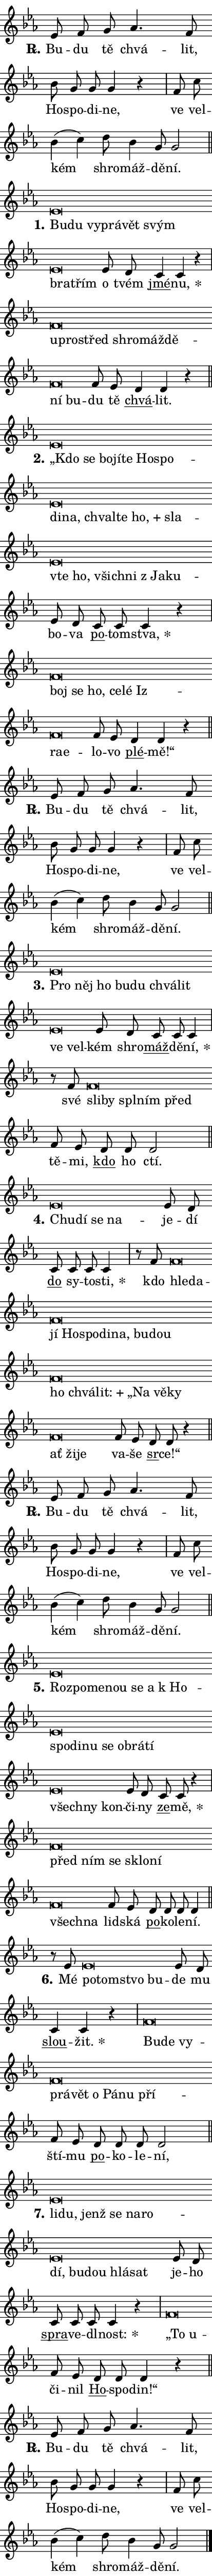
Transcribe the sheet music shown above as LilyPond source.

\version "2.24.0"
\header { tagline = "" }
\paper {
  indent = 0\cm
  top-margin = 0\cm
  right-margin = 0\cm
  bottom-margin = 0\cm
  left-margin = 0\cm
  paper-width = 7\cm
  page-breaking = #ly:one-page-breaking
  system-system-spacing.basic-distance = #11
  score-system-spacing.basic-distance = #11
  ragged-last = ##f
}


%% Author: Thomas Morley
%% https://lists.gnu.org/archive/html/lilypond-user/2020-05/msg00002.html
#(define (line-position grob)
"Returns position of @var[grob} in current system:
   @code{'start}, if at first time-step
   @code{'end}, if at last time-step
   @code{'middle} otherwise
"
  (let* ((col (ly:item-get-column grob))
         (ln (ly:grob-object col 'left-neighbor))
         (rn (ly:grob-object col 'right-neighbor))
         (col-to-check-left (if (ly:grob? ln) ln col))
         (col-to-check-right (if (ly:grob? rn) rn col))
         (break-dir-left
           (and
             (ly:grob-property col-to-check-left 'non-musical #f)
             (ly:item-break-dir col-to-check-left)))
         (break-dir-right
           (and
             (ly:grob-property col-to-check-right 'non-musical #f)
             (ly:item-break-dir col-to-check-right))))
        (cond ((eqv? 1 break-dir-left) 'start)
              ((eqv? -1 break-dir-right) 'end)
              (else 'middle))))

#(define (tranparent-at-line-position vctor)
  (lambda (grob)
  "Relying on @code{line-position} select the relevant enry from @var{vctor}.
Used to determine transparency,"
    (case (line-position grob)
      ((end) (not (vector-ref vctor 0)))
      ((middle) (not (vector-ref vctor 1)))
      ((start) (not (vector-ref vctor 2))))))

noteHeadBreakVisibility =
#(define-music-function (break-visibility)(vector?)
"Makes @code{NoteHead}s transparent relying on @var{break-visibility}"
#{
  \override NoteHead.transparent =
    #(tranparent-at-line-position break-visibility)
#})

#(define delete-ledgers-for-transparent-note-heads
  (lambda (grob)
    "Reads whether a @code{NoteHead} is transparent.
If so this @code{NoteHead} is removed from @code{'note-heads} from
@var{grob}, which is supposed to be @code{LedgerLineSpanner}.
As a result ledgers are not printed for this @code{NoteHead}"
    (let* ((nhds-array (ly:grob-object grob 'note-heads))
           (nhds-list
             (if (ly:grob-array? nhds-array)
                 (ly:grob-array->list nhds-array)
                 '()))
           ;; Relies on the transparent-property being done before
           ;; Staff.LedgerLineSpanner.after-line-breaking is executed.
           ;; This is fragile ...
           (to-keep
             (remove
               (lambda (nhd)
                 (ly:grob-property nhd 'transparent #f))
               nhds-list)))
      ;; TODO find a better method to iterate over grob-arrays, similiar
      ;; to filter/remove etc for lists
      ;; For now rebuilt from scratch
      (set! (ly:grob-object grob 'note-heads)  '())
      (for-each
        (lambda (nhd)
          (ly:pointer-group-interface::add-grob grob 'note-heads nhd))
        to-keep))))

hideNotes = {
  \noteHeadBreakVisibility #begin-of-line-visible
}
unHideNotes = {
  \noteHeadBreakVisibility #all-visible
}

% work-around for resetting accidentals
% https://lilypond.org/doc/v2.23/Documentation/notation/displaying-rhythms#unmetered-music
cadenzaMeasure = {
  \cadenzaOff
  \partial 1024 s1024
  \cadenzaOn
}

#(define-markup-command (accent layout props text) (markup?)
  "Underline accented syllable"
  (interpret-markup layout props
    #{\markup \override #'(offset . 4.3) \underline { #text }#}))

responsum = \markup \concat {
  "R" \hspace #-1.05 \path #0.1 #'((moveto 0 0.07) (lineto 0.9 0.8)) \hspace #0.05 "."
}

\layout {
    \context {
        \Staff
        \remove "Time_signature_engraver"
        \override LedgerLineSpanner.after-line-breaking = #delete-ledgers-for-transparent-note-heads
    }
    \context {
        \Voice {
            \override NoteHead.output-attributes = #'((class . "notehead"))
            \override Hairpin.height = #0.55
        }
    }
    \context {
        \Lyrics {
            \override StanzaNumber.output-attributes = #'((class . "stanzanumber"))
            \override LyricSpace.minimum-distance = #0.9
            \override LyricText.font-name = #"TeX Gyre Schola"
            \override LyricText.font-size = 1
            \override StanzaNumber.font-name = #"TeX Gyre Schola Bold"
            \override StanzaNumber.font-size = 1
        }
    }
}

% magnetic-lyrics.ily
%
%   written by
%     Jean Abou Samra <jean@abou-samra.fr>
%     Werner Lemberg <wl@gnu.org>
%
%   adapted by
%     Jiri Hon <jiri.hon@gmail.com>
%
% Version 2022-Apr-15

% https://www.mail-archive.com/lilypond-user@gnu.org/msg149350.html

#(define (Left_hyphen_pointer_engraver context)
   "Collect syllable-hyphen-syllable occurrences in lyrics and store
them in properties.  This engraver only looks to the left.  For
example, if the lyrics input is @code{foo -- bar}, it does the
following.

@itemize @bullet
@item
Set the @code{text} property of the @code{LyricHyphen} grob between
@q{foo} and @q{bar} to @code{foo}.

@item
Set the @code{left-hyphen} property of the @code{LyricText} grob with
text @q{foo} to the @code{LyricHyphen} grob between @q{foo} and
@q{bar}.
@end itemize

Use this auxiliary engraver in combination with the
@code{lyric-@/text::@/apply-@/magnetic-@/offset!} hook."
   (let ((hyphen #f)
         (text #f))
     (make-engraver
      (acknowledgers
       ((lyric-syllable-interface engraver grob source-engraver)
        (set! text grob)))
      (end-acknowledgers
       ((lyric-hyphen-interface engraver grob source-engraver)
        ;(when (not (grob::has-interface grob 'lyric-space-interface))
          (set! hyphen grob)));)
      ((stop-translation-timestep engraver)
       (when (and text hyphen)
         (ly:grob-set-object! text 'left-hyphen hyphen))
       (set! text #f)
       (set! hyphen #f)))))

#(define (lyric-text::apply-magnetic-offset! grob)
   "If the space between two syllables is less than the value in
property @code{LyricText@/.details@/.squash-threshold}, move the right
syllable to the left so that it gets concatenated with the left
syllable.

Use this function as a hook for
@code{LyricText@/.after-@/line-@/breaking} if the
@code{Left_@/hyphen_@/pointer_@/engraver} is active."
   (let ((hyphen (ly:grob-object grob 'left-hyphen #f)))
     (when hyphen
       (let ((left-text (ly:spanner-bound hyphen LEFT)))
         (when (grob::has-interface left-text 'lyric-syllable-interface)
           (let* ((common (ly:grob-common-refpoint grob left-text X))
                  (this-x-ext (ly:grob-extent grob common X))
                  (left-x-ext
                   (begin
                     ;; Trigger magnetism for left-text.
                     (ly:grob-property left-text 'after-line-breaking)
                     (ly:grob-extent left-text common X)))
                  ;; `delta` is the gap width between two syllables.
                  (delta (- (interval-start this-x-ext)
                            (interval-end left-x-ext)))
                  (details (ly:grob-property grob 'details))
                  (threshold (assoc-get 'squash-threshold details 0.2)))
             (when (< delta threshold)
               (let* (;; We have to manipulate the input text so that
                      ;; ligatures crossing syllable boundaries are not
                      ;; disabled.  For languages based on the Latin
                      ;; script this is essentially a beautification.
                      ;; However, for non-Western scripts it can be a
                      ;; necessity.
                      (lt (ly:grob-property left-text 'text))
                      (rt (ly:grob-property grob 'text))
                      (is-space (grob::has-interface hyphen 'lyric-space-interface))
                      (space (if is-space " " ""))
                      (space-markup (grob-interpret-markup grob " "))
                      (space-size (interval-length (ly:stencil-extent space-markup X)))
                      (extra-delta (if is-space space-size 0))
                      ;; Append new syllable.
                      (ltrt-space (if (and (string? lt) (string? rt))
                                (string-append lt space rt)
                                (make-concat-markup (list lt space rt))))
                      ;; Right-align `ltrt` to the right side.
                      (ltrt-space-markup (grob-interpret-markup
                               grob
                               (make-translate-markup
                                (cons (interval-length this-x-ext) 0)
                                (make-right-align-markup ltrt-space)))))
                 (begin
                   ;; Don't print `left-text`.
                   (ly:grob-set-property! left-text 'stencil #f)
                   ;; Set text and stencil (which holds all collected
                   ;; syllables so far) and shift it to the left.
                   (ly:grob-set-property! grob 'text ltrt-space)
                   (ly:grob-set-property! grob 'stencil ltrt-space-markup)
                   (ly:grob-translate-axis! grob (- (- delta extra-delta)) X))))))))))


#(define (lyric-hyphen::displace-bounds-first grob)
   ;; Make very sure this callback isn't triggered too early.
   (let ((left (ly:spanner-bound grob LEFT))
         (right (ly:spanner-bound grob RIGHT)))
     (ly:grob-property left 'after-line-breaking)
     (ly:grob-property right 'after-line-breaking)
     (ly:lyric-hyphen::print grob)))

squashThreshold = #0.4

\layout {
  \context {
    \Lyrics
    \consists #Left_hyphen_pointer_engraver
    \override LyricText.after-line-breaking =
      #lyric-text::apply-magnetic-offset!
    \override LyricHyphen.stencil = #lyric-hyphen::displace-bounds-first
    \override LyricText.details.squash-threshold = \squashThreshold
    \override LyricHyphen.minimum-distance = 0
    \override LyricHyphen.minimum-length = \squashThreshold
  }
}

squash = \override LyricText.details.squash-threshold = 9999
unSquash = \override LyricText.details.squash-threshold = \squashThreshold

left = \override LyricText.self-alignment-X = #LEFT
unLeft = \revert LyricText.self-alignment-X

starOffset = #(lambda (grob) 
                (let ((x_offset (ly:self-alignment-interface::aligned-on-x-parent grob)))
                  (if (= x_offset 0) 0 (+ x_offset 1.2))))

star = #(define-music-function (syllable)(string?)
"Append star separator at the end of a syllable"
#{
  \once \override LyricText.X-offset = #starOffset
  \lyricmode { \markup {
    #syllable
    \override #'((font-name . "TeX Gyre Schola Bold")) \hspace #0.2 \lower #0.65 \larger "*"
  } }
#})

starAccent = #(define-music-function (syllable)(string?)
"Append star separator at the end of a syllable and make accent"
#{
  \once \override LyricText.X-offset = #starOffset
  \lyricmode { \markup {
    \accent #syllable
    \override #'((font-name . "TeX Gyre Schola Bold")) \hspace #0.2 \lower #0.65 \larger "*"
  } }
#})

breath = #(define-music-function (syllable)(string?)
"Append breathing indicator at the end of a syllable"
#{
  \lyricmode { \markup { #syllable "+" } }
#})

optionalBreath = #(define-music-function (syllable)(string?)
"Append optional breathing indicator at the end of a syllable"
#{
  \lyricmode { \markup { #syllable "(+)" } }
#})


\score {
    <<
        \new Voice = "melody" { \cadenzaOn \key es \major \relative { es'8 f g as4. f8 \bar "" bes g g g4 r \cadenzaMeasure \bar "|" f8 c' \bar "" bes4( c) \bar "" d8 bes4 g8 g2 \cadenzaMeasure \bar "||" \break } }
        \new Lyrics \lyricsto "melody" { \lyricmode { \set stanza = \responsum
Bu -- du tě chvá -- lit, Ho -- spo -- di -- ne, ve vel -- kém shro -- máž -- dě -- ní. } }
    >>
    \layout {}
}

\score {
    <<
        \new Voice = "melody" { \cadenzaOn \key es \major \relative { es'\breve*1/16 \hideNotes \breve*1/16 \bar "" \breve*1/16 \bar "" \breve*1/16 \bar "" \breve*1/16 \bar "" \breve*1/16 \bar "" \breve*1/16 \breve*1/16 \bar "" \unHideNotes es8 d \bar "" c4 c r \cadenzaMeasure \bar "|" f\breve*1/16 \hideNotes \breve*1/16 \bar "" \breve*1/16 \bar "" \breve*1/16 \bar "" \breve*1/16 \bar "" \breve*1/16 \breve*1/16 \bar "" \unHideNotes f8 es \bar "" d4 d r \cadenzaMeasure \bar "||" \break } }
        \new Lyrics \lyricsto "melody" { \lyricmode { \set stanza = "1."
\left Bu -- \squash du vy -- prá -- vět svým bra -- třím \unLeft \unSquash o tvém \markup \accent jmé -- \star nu, \left upro -- \squash střed shro -- máž -- dě -- ní bu -- \unLeft \unSquash du tě \markup \accent chvá -- lit. } }
    >>
    \layout {}
}

\score {
    <<
        \new Voice = "melody" { \cadenzaOn \key es \major \relative { es'\breve*1/16 \hideNotes \breve*1/16 \bar "" \breve*1/16 \bar "" \breve*1/16 \bar "" \breve*1/16 \bar "" \breve*1/16 \bar "" \breve*1/16 \bar "" \breve*1/16 \bar "" \breve*1/16 \bar "" \breve*1/16 \bar "" \breve*1/16 \bar "" \breve*1/16 \bar "" \breve*1/16 \bar "" \breve*1/16 \bar "" \breve*1/16 \bar "" \breve*1/16 \bar "" \breve*1/16 \bar "" \breve*1/16 \breve*1/16 \bar "" \unHideNotes es8 d \bar "" c c c4 r \cadenzaMeasure \bar "|" f\breve*1/16 \hideNotes \breve*1/16 \bar "" \breve*1/16 \bar "" \breve*1/16 \bar "" \breve*1/16 \bar "" \breve*1/16 \bar "" \breve*1/16 \breve*1/16 \bar "" \unHideNotes f8 es \bar "" d4 d r \cadenzaMeasure \bar "||" \break } }
        \new Lyrics \lyricsto "melody" { \lyricmode { \set stanza = "2."
\left „Kdo \squash se bo -- jí -- te Ho -- spo -- di -- na, chval -- te \breath "ho," sla -- vte ho, všich -- ni "z Ja" -- ku -- \unLeft \unSquash bo -- va \markup \accent po -- tom -- \star stva, \left boj \squash se ho, ce -- lé Iz -- ra -- e -- \unLeft \unSquash lo -- vo \markup \accent plé -- mě!“ } }
    >>
    \layout {}
}

\score {
    <<
        \new Voice = "melody" { \cadenzaOn \key es \major \relative { es'8 f g as4. f8 \bar "" bes g g g4 r \cadenzaMeasure \bar "|" f8 c' \bar "" bes4( c) \bar "" d8 bes4 g8 g2 \cadenzaMeasure \bar "||" \break } }
        \new Lyrics \lyricsto "melody" { \lyricmode { \set stanza = \responsum
Bu -- du tě chvá -- lit, Ho -- spo -- di -- ne, ve vel -- kém shro -- máž -- dě -- ní. } }
    >>
    \layout {}
}

\score {
    <<
        \new Voice = "melody" { \cadenzaOn \key es \major \relative { es'\breve*1/16 \hideNotes \breve*1/16 \bar "" \breve*1/16 \bar "" \breve*1/16 \bar "" \breve*1/16 \bar "" \breve*1/16 \bar "" \breve*1/16 \bar "" \breve*1/16 \breve*1/16 \bar "" \unHideNotes es8 d \bar "" c c c4 \cadenzaMeasure \bar "|" r8 f8 f\breve*1/16 \hideNotes \breve*1/16 \bar "" \breve*1/16 \bar "" \breve*1/16 \breve*1/16 \bar "" \unHideNotes f8 es \bar "" d8 d d2 \cadenzaMeasure \bar "||" \break } }
        \new Lyrics \lyricsto "melody" { \lyricmode { \set stanza = "3."
\left Pro \squash něj ho bu -- du chvá -- lit ve vel -- \unLeft \unSquash kém shro -- \markup \accent máž -- dě -- \star ní, své \left sli -- \squash by spl -- ním před \unLeft \unSquash tě -- mi, \markup \accent kdo ho ctí. } }
    >>
    \layout {}
}

\score {
    <<
        \new Voice = "melody" { \cadenzaOn \key es \major \relative { es'\breve*1/16 \hideNotes \breve*1/16 \bar "" \breve*1/16 \breve*1/16 \bar "" \unHideNotes es8 d \bar "" c c c c4 \cadenzaMeasure \bar "|" r8 f8 f\breve*1/16 \hideNotes \breve*1/16 \bar "" \breve*1/16 \bar "" \breve*1/16 \bar "" \breve*1/16 \bar "" \breve*1/16 \bar "" \breve*1/16 \bar "" \breve*1/16 \bar "" \breve*1/16 \bar "" \breve*1/16 \bar "" \breve*1/16 \bar "" \breve*1/16 \bar "" \breve*1/16 \bar "" \breve*1/16 \bar "" \breve*1/16 \bar "" \breve*1/16 \bar "" \breve*1/16 \breve*1/16 \bar "" \unHideNotes f8 es \bar "" d8 d r4 \cadenzaMeasure \bar "||" \break } }
        \new Lyrics \lyricsto "melody" { \lyricmode { \set stanza = "4."
\left Chu -- \squash dí se na -- \unLeft \unSquash je -- dí \markup \accent do sy -- to -- \star sti, kdo \left hle -- \squash da -- jí Ho -- spo -- di -- na, bu -- dou ho chvá -- \breath "lit:" „Na vě -- ky ať ži -- je \unLeft \unSquash va -- še \markup \accent sr -- ce!“ } }
    >>
    \layout {}
}

\score {
    <<
        \new Voice = "melody" { \cadenzaOn \key es \major \relative { es'8 f g as4. f8 \bar "" bes g g g4 r \cadenzaMeasure \bar "|" f8 c' \bar "" bes4( c) \bar "" d8 bes4 g8 g2 \cadenzaMeasure \bar "||" \break } }
        \new Lyrics \lyricsto "melody" { \lyricmode { \set stanza = \responsum
Bu -- du tě chvá -- lit, Ho -- spo -- di -- ne, ve vel -- kém shro -- máž -- dě -- ní. } }
    >>
    \layout {}
}

\score {
    <<
        \new Voice = "melody" { \cadenzaOn \key es \major \relative { es'\breve*1/16 \hideNotes \breve*1/16 \bar "" \breve*1/16 \bar "" \breve*1/16 \bar "" \breve*1/16 \bar "" \breve*1/16 \bar "" \breve*1/16 \bar "" \breve*1/16 \bar "" \breve*1/16 \bar "" \breve*1/16 \bar "" \breve*1/16 \bar "" \breve*1/16 \bar "" \breve*1/16 \bar "" \breve*1/16 \bar "" \breve*1/16 \bar "" \breve*1/16 \breve*1/16 \bar "" \unHideNotes es8 d \bar "" c8 c r4 \cadenzaMeasure \bar "|" f\breve*1/16 \hideNotes \breve*1/16 \bar "" \breve*1/16 \bar "" \breve*1/16 \bar "" \breve*1/16 \bar "" \breve*1/16 \breve*1/16 \bar "" \unHideNotes f8 es \bar "" d d d d4 \cadenzaMeasure \bar "||" \break } }
        \new Lyrics \lyricsto "melody" { \lyricmode { \set stanza = "5."
\left Roz -- \squash po -- me -- nou se a "k Ho" -- spo -- di -- nu se ob -- rá -- tí všech -- ny kon -- \unLeft \unSquash či -- ny \markup \accent ze -- \star mě, \left před \squash ním se sklo -- ní všech -- na \unLeft \unSquash lid -- ská \markup \accent po -- ko -- le -- ní. } }
    >>
    \layout {}
}

\score {
    <<
        \new Voice = "melody" { \cadenzaOn \key es \major \relative { r8 es'8 es\breve*1/16 \hideNotes \breve*1/16 \bar "" \breve*1/16 \breve*1/16 \bar "" \unHideNotes es8 d \bar "" c4 c r \cadenzaMeasure \bar "|" f\breve*1/16 \hideNotes \breve*1/16 \bar "" \breve*1/16 \bar "" \breve*1/16 \bar "" \breve*1/16 \bar "" \breve*1/16 \bar "" \breve*1/16 \bar "" \breve*1/16 \breve*1/16 \bar "" \unHideNotes f8 es \bar "" d d d d2 \cadenzaMeasure \bar "||" \break } }
        \new Lyrics \lyricsto "melody" { \lyricmode { \set stanza = "6."
Mé \left po -- \squash tom -- stvo bu -- \unLeft \unSquash de mu \markup \accent slou -- \star žit. \left Bu -- \squash de vy -- prá -- vět o Pá -- nu pří -- \unLeft \unSquash ští -- mu \markup \accent po -- ko -- le -- ní, } }
    >>
    \layout {}
}

\score {
    <<
        \new Voice = "melody" { \cadenzaOn \key es \major \relative { es'\breve*1/16 \hideNotes \breve*1/16 \bar "" \breve*1/16 \bar "" \breve*1/16 \bar "" \breve*1/16 \bar "" \breve*1/16 \bar "" \breve*1/16 \bar "" \breve*1/16 \bar "" \breve*1/16 \bar "" \breve*1/16 \breve*1/16 \bar "" \unHideNotes es8 d \bar "" c c c c4 r \cadenzaMeasure \bar "|" f\breve*1/16 \hideNotes \breve*1/16 \bar "" \unHideNotes f8 es \bar "" d d d4 r \cadenzaMeasure \bar "||" \break } }
        \new Lyrics \lyricsto "melody" { \lyricmode { \set stanza = "7."
\left li -- \squash du, jenž se na -- ro -- dí, bu -- dou hlá -- sat \unLeft \unSquash je -- ho \markup \accent spra -- ve -- dl -- \star nost: \left „To \squash u -- \unLeft \unSquash či -- nil \markup \accent Ho -- spo -- din!“ } }
    >>
    \layout {}
}

\score {
    <<
        \new Voice = "melody" { \cadenzaOn \key es \major \relative { es'8 f g as4. f8 \bar "" bes g g g4 r \cadenzaMeasure \bar "|" f8 c' \bar "" bes4( c) \bar "" d8 bes4 g8 g2 \cadenzaMeasure \bar "||" \break } \bar "|." }
        \new Lyrics \lyricsto "melody" { \lyricmode { \set stanza = \responsum
Bu -- du tě chvá -- lit, Ho -- spo -- di -- ne, ve vel -- kém shro -- máž -- dě -- ní. } }
    >>
    \layout {}
}
